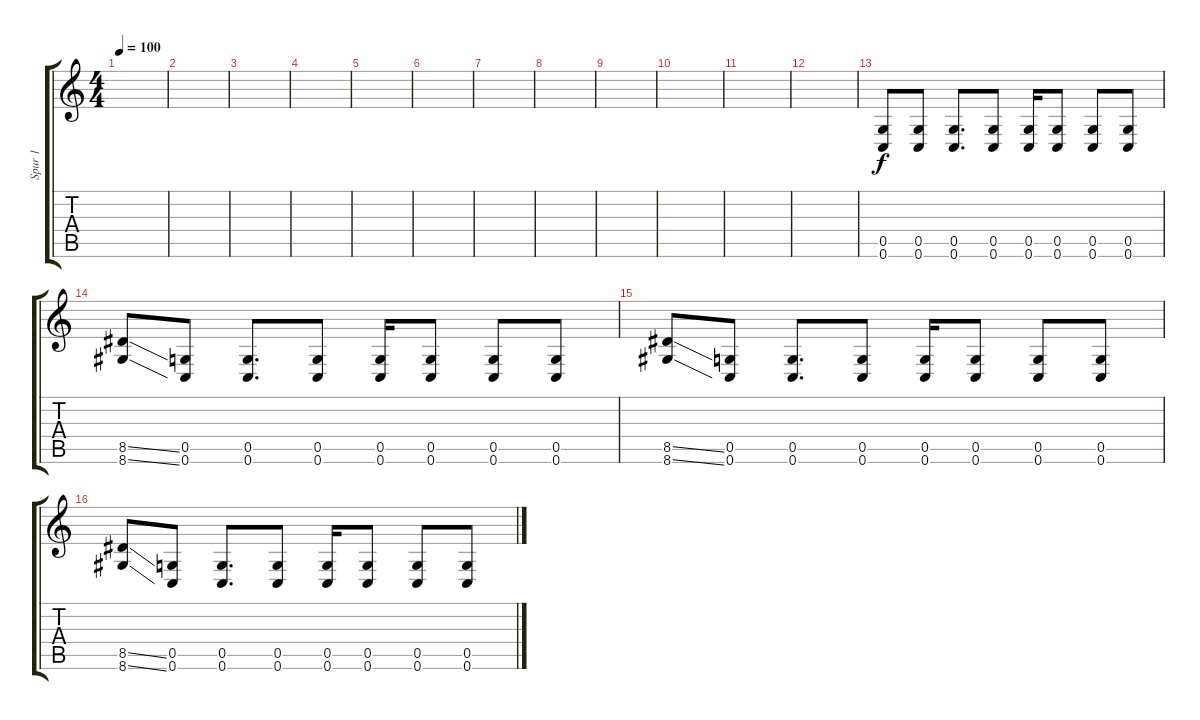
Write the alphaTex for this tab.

\track ("Spur 1" "Spur 1") {instrument distortionguitar}
\staff {score tabs}
\tuning (D4 A3 F3 C3 G2 C2) {hide}
\ts (4 4)
\tempo 100
\clef g2
\ks c
|
|
|
|
|
|
|
|
|
|
|
|
(0.5 0.6).8 (0.5 0.6).8 (0.5 0.6).8{d} (0.5 0.6).8 (0.5 0.6).16 (0.5 0.6).8 (0.5 0.6).8 (0.5 0.6).8 |
(8.5{ss} 8.6{ss}).8 (0.5 0.6).8 (0.5 0.6).8{d} (0.5 0.6).8 (0.5 0.6).16 (0.5 0.6).8 (0.5 0.6).8 (0.5 0.6).8 |
(8.5{ss} 8.6{ss}).8 (0.5 0.6).8 (0.5 0.6).8{d} (0.5 0.6).8 (0.5 0.6).16 (0.5 0.6).8 (0.5 0.6).8 (0.5 0.6).8 |
(8.5{ss} 8.6{ss}).8 (0.5 0.6).8 (0.5 0.6).8{d} (0.5 0.6).8 (0.5 0.6).16 (0.5 0.6).8 (0.5 0.6).8 (0.5 0.6).8
